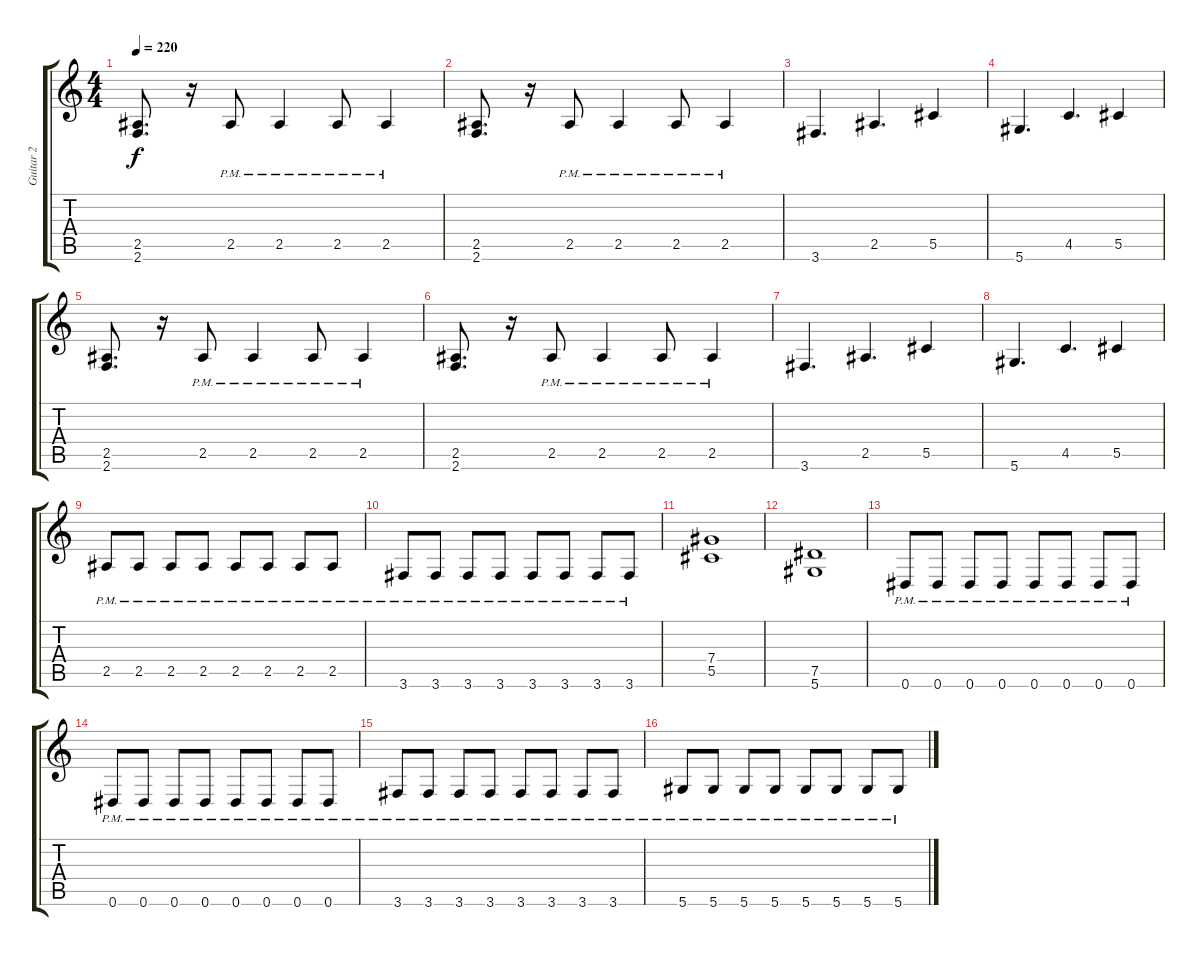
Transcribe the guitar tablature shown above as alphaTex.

\track ("Guitar 2" "Guitar 2") {instrument distortionguitar}
\staff {score tabs}
\tuning (Eb4 Bb3 Gb3 Db3 Ab2 Eb2) {hide}
\ts (4 4)
\tempo 220
\clef g2
\ks c
(2.5 2.6).8{d dy f} r.16 2.5{pm}.8 2.5{pm}.4 2.5{pm}.8 2.5{pm}.4 |
(2.5 2.6).8{d} r.16 2.5{pm}.8 2.5{pm}.4 2.5{pm}.8 2.5{pm}.4 |
3.6.4{d} 2.5.4{d} 5.5.4 |
5.6.4{d} 4.5.4{d} 5.5.4 |
(2.5 2.6).8{d} r.16 2.5{pm}.8 2.5{pm}.4 2.5{pm}.8 2.5{pm}.4 |
(2.5 2.6).8{d} r.16 2.5{pm}.8 2.5{pm}.4 2.5{pm}.8 2.5{pm}.4 |
3.6.4{d} 2.5.4{d} 5.5.4 |
5.6.4{d} 4.5.4{d} 5.5.4 |
2.5{pm}.8 2.5{pm}.8 2.5{pm}.8 2.5{pm}.8 2.5{pm}.8 2.5{pm}.8 2.5{pm}.8 2.5{pm}.8 |
3.6{pm}.8 3.6{pm}.8 3.6{pm}.8 3.6{pm}.8 3.6{pm}.8 3.6{pm}.8 3.6{pm}.8 3.6{pm}.8 |
(7.4 5.5).1 |
(7.5 5.6).1 |
0.6{pm}.8 0.6{pm}.8 0.6{pm}.8 0.6{pm}.8 0.6{pm}.8 0.6{pm}.8 0.6{pm}.8 0.6{pm}.8 |
0.6{pm}.8 0.6{pm}.8 0.6{pm}.8 0.6{pm}.8 0.6{pm}.8 0.6{pm}.8 0.6{pm}.8 0.6{pm}.8 |
3.6{pm}.8 3.6{pm}.8 3.6{pm}.8 3.6{pm}.8 3.6{pm}.8 3.6{pm}.8 3.6{pm}.8 3.6{pm}.8 |
5.6{pm}.8 5.6{pm}.8 5.6{pm}.8 5.6{pm}.8 5.6{pm}.8 5.6{pm}.8 5.6{pm}.8 5.6{pm}.8
